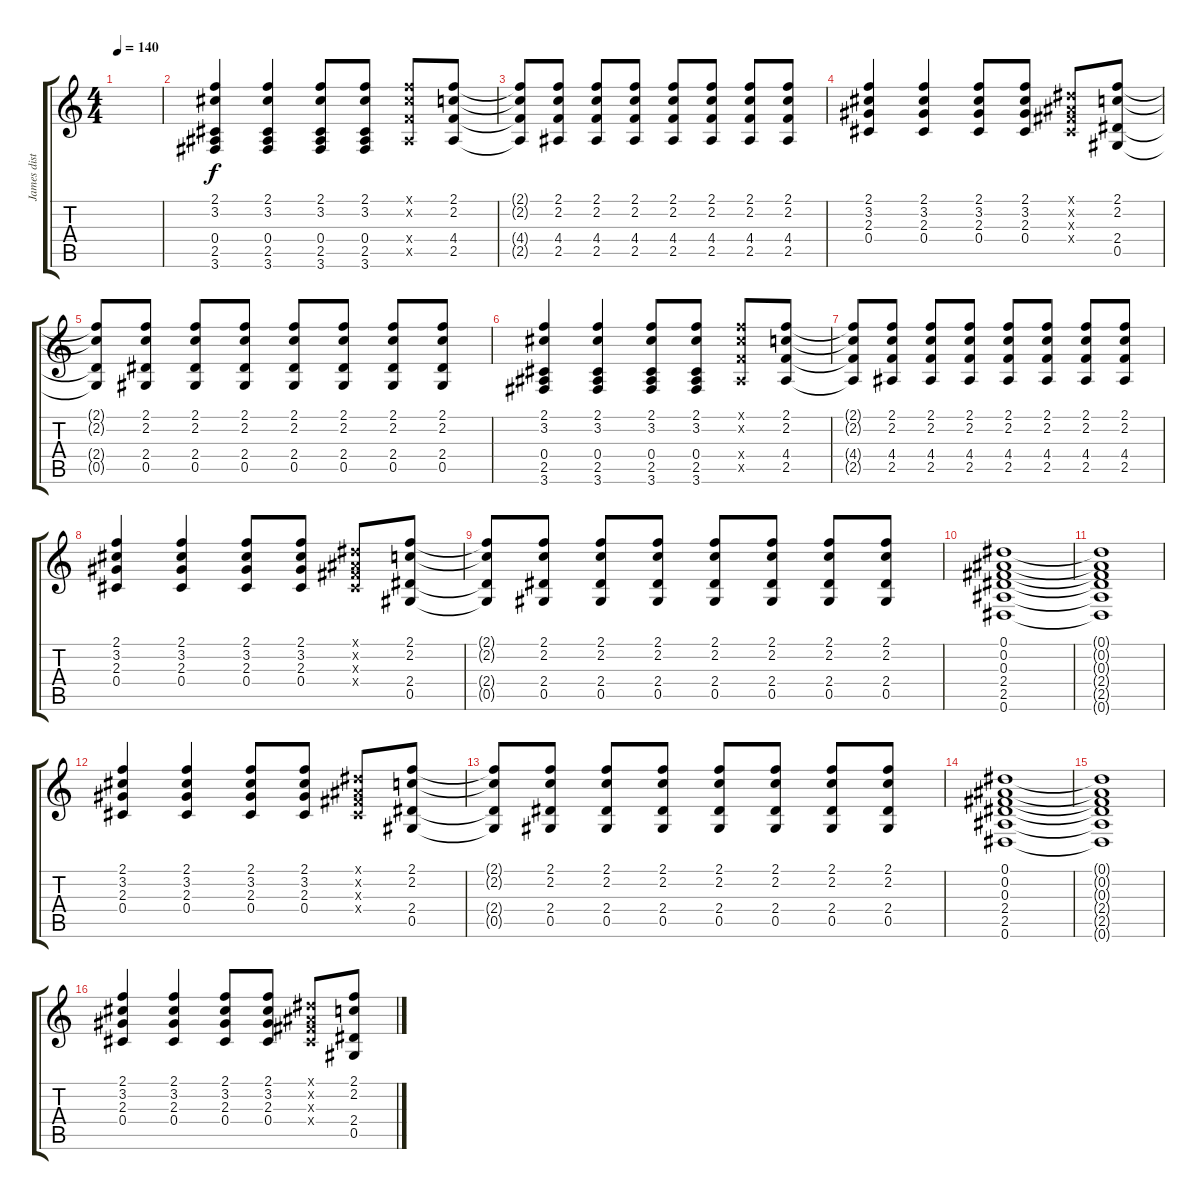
\track ("James distortion" "James dist") {instrument overdrivenguitar}
\staff {score tabs}
\tuning (Eb4 Bb3 Gb3 Db3 Ab2 Eb2) {hide}
\ts (4 4)
\tempo 140
\clef g2
\ks c
|
(2.1 3.2 0.4 2.5 3.6).4 (2.1 3.2 0.4 2.5 3.6).4 (2.1 3.2 0.4 2.5 3.6).8 (2.1 3.2 0.4 2.5 3.6).8 (2.1{x} 3.2{x} 4.4{x} 2.5{x}).8 (2.1 2.2 4.4 2.5).8 |
(2.1{t} 2.2{t} 4.4{t} 2.5{t}).8 (2.1 2.2 4.4 2.5).8 (2.1 2.2 4.4 2.5).8 (2.1 2.2 4.4 2.5).8 (2.1 2.2 4.4 2.5).8 (2.1 2.2 4.4 2.5).8 (2.1 2.2 4.4 2.5).8 (2.1 2.2 4.4 2.5).8 |
(2.1 3.2 2.3 0.4).4 (2.1 3.2 2.3 0.4).4 (2.1 3.2 2.3 0.4).8 (2.1 3.2 2.3 0.4).8 (0.1{x} 0.2{x} 0.3{x} 0.4{x}).8 (2.1 2.2 2.4 0.5).8 |
(2.1{t} 2.2{t} 2.4{t} 0.5{t}).8 (2.1 2.2 2.4 0.5).8 (2.1 2.2 2.4 0.5).8 (2.1 2.2 2.4 0.5).8 (2.1 2.2 2.4 0.5).8 (2.1 2.2 2.4 0.5).8 (2.1 2.2 2.4 0.5).8 (2.1 2.2 2.4 0.5).8 |
(2.1 3.2 0.4 2.5 3.6).4 (2.1 3.2 0.4 2.5 3.6).4 (2.1 3.2 0.4 2.5 3.6).8 (2.1 3.2 0.4 2.5 3.6).8 (2.1{x} 3.2{x} 4.4{x} 2.5{x}).8 (2.1 2.2 4.4 2.5).8 |
(2.1{t} 2.2{t} 4.4{t} 2.5{t}).8 (2.1 2.2 4.4 2.5).8 (2.1 2.2 4.4 2.5).8 (2.1 2.2 4.4 2.5).8 (2.1 2.2 4.4 2.5).8 (2.1 2.2 4.4 2.5).8 (2.1 2.2 4.4 2.5).8 (2.1 2.2 4.4 2.5).8 |
(2.1 3.2 2.3 0.4).4 (2.1 3.2 2.3 0.4).4 (2.1 3.2 2.3 0.4).8 (2.1 3.2 2.3 0.4).8 (0.1{x} 0.2{x} 0.3{x} 0.4{x}).8 (2.1 2.2 2.4 0.5).8 |
(2.1{t} 2.2{t} 2.4{t} 0.5{t}).8 (2.1 2.2 2.4 0.5).8 (2.1 2.2 2.4 0.5).8 (2.1 2.2 2.4 0.5).8 (2.1 2.2 2.4 0.5).8 (2.1 2.2 2.4 0.5).8 (2.1 2.2 2.4 0.5).8 (2.1 2.2 2.4 0.5).8 |
(0.1 0.2 0.3 2.4 2.5 0.6).1 |
(0.1{t} 0.2{t} 0.3{t} 2.4{t} 2.5{t} 0.6{t}).1 |
(2.1 3.2 2.3 0.4).4 (2.1 3.2 2.3 0.4).4 (2.1 3.2 2.3 0.4).8 (2.1 3.2 2.3 0.4).8 (0.1{x} 0.2{x} 0.3{x} 0.4{x}).8 (2.1 2.2 2.4 0.5).8 |
(2.1{t} 2.2{t} 2.4{t} 0.5{t}).8 (2.1 2.2 2.4 0.5).8 (2.1 2.2 2.4 0.5).8 (2.1 2.2 2.4 0.5).8 (2.1 2.2 2.4 0.5).8 (2.1 2.2 2.4 0.5).8 (2.1 2.2 2.4 0.5).8 (2.1 2.2 2.4 0.5).8 |
(0.1 0.2 0.3 2.4 2.5 0.6).1 |
(0.1{t} 0.2{t} 0.3{t} 2.4{t} 2.5{t} 0.6{t}).1 |
(2.1 3.2 2.3 0.4).4 (2.1 3.2 2.3 0.4).4 (2.1 3.2 2.3 0.4).8 (2.1 3.2 2.3 0.4).8 (0.1{x} 0.2{x} 0.3{x} 0.4{x}).8 (2.1 2.2 2.4 0.5).8
